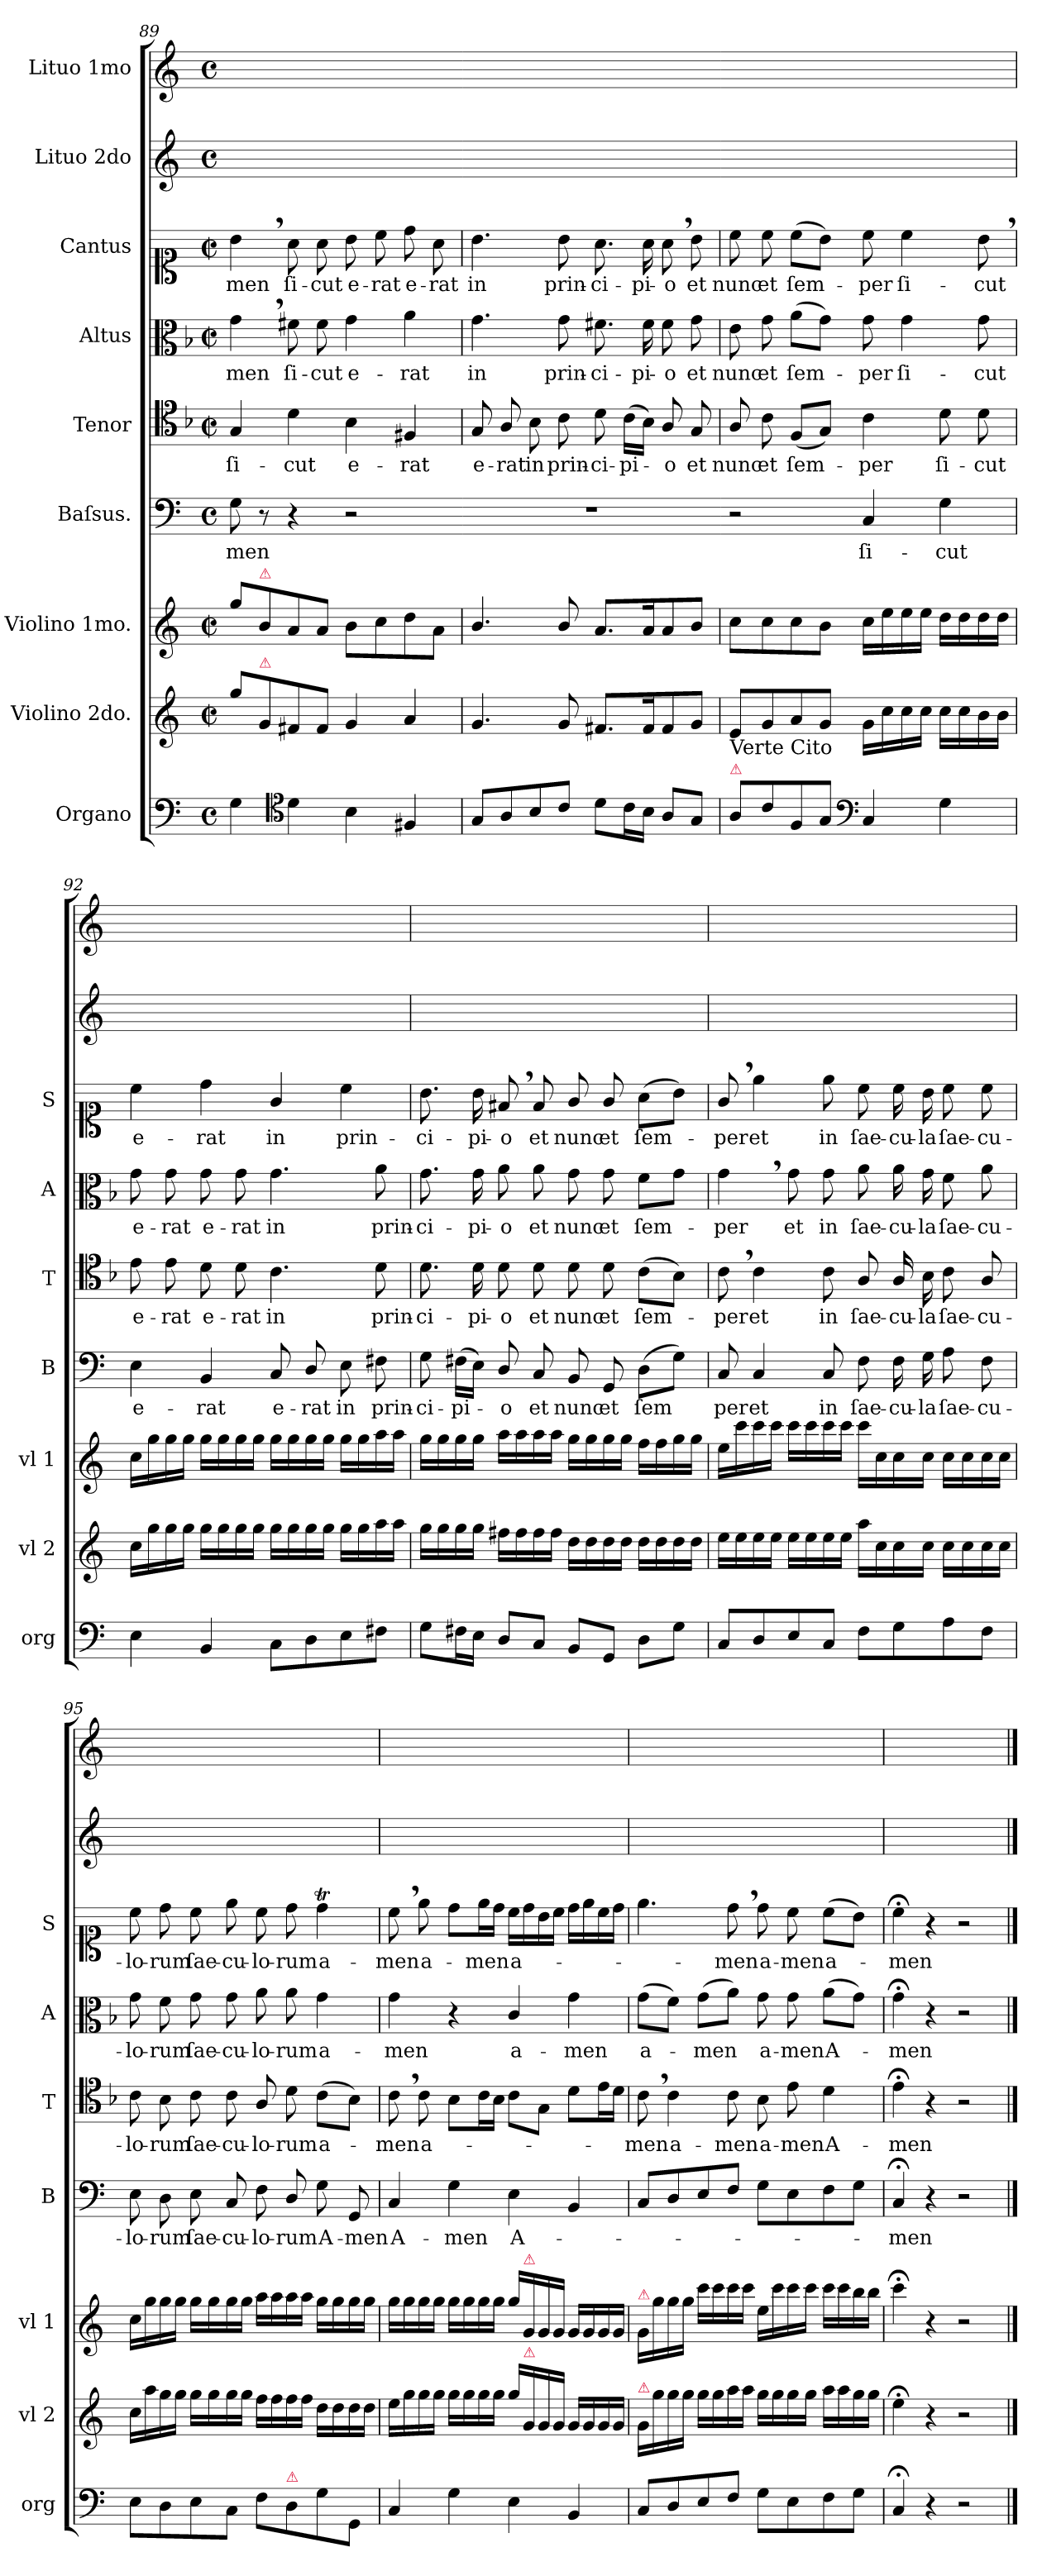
**kern	**kern	**kern	**kern	**text	**kern	**text	**kern	**text	**kern	**text	**kern	**kern
*part9	*part8	*part7	*part6	*part6	*part5	*part5	*part4	*part4	*part3	*part3	*part2	*part1
*staff9	*staff8	*staff7	*staff6	*staff6	*staff5	*staff5	*staff4	*staff4	*staff3	*staff3	*staff2	*staff1
*I"Organo	*I"Violino 2do.	*I"Violino 1mo.	*I"Baſsus.	*	*I"Tenor	*	*I"Altus	*	*I"Cantus	*	*I"Lituo 2do	*I"Lituo 1mo
*I'org	*I'vl 2	*I'vl 1	*I'B	*	*I'T	*	*I'A	*	*I'S	*	*	*
*clefF4	*clefG2	*clefG2	*clefF4	*	*clefC4	*	*clefC3	*	*clefC1	*	*clefG2	*clefG2
*k[]	*k[]	*k[]	*k[]	*	*k[b-]	*	*k[b-]	*	*k[]	*	*k[]	*k[]
*C:	*C:	*C:	*C:	*	*	*	*	*	*C:	*	*C:	*C:
*M4/4	*M4/4	*M4/4	*M4/4	*	*M4/4	*	*M4/4	*	*M4/4	*	*M4/4	*M4/4
*met(c)	*met(c|)	*met(c|)	*met(c)	*	*met(c|)	*	*met(c|)	*	*met(c|)	*	*met(c)	*met(c)
=89	=89	=89	=89	=89	=89	=89	=89	=89	=89	=89	=89	=89
4G\	8gg\L	8gg\L	8G\	-men	4G/	ſi-	4g,<\	-men	4b,<\	-men	1ryy	1ryy
!	!	!LO:TX:a:color=crimson:t=⚠	!	!	!	!	!	!	!	!	!	!
!	!LO:TX:a:color=crimson:t=⚠	!	!	!	!	!	!	!	!	!	!	!
.	8g/	8b/	8r	.	.	.	.	.	.	.	.	.
*clefC4	*	*	*	*	*	*	*	*	*	*	*	*
4d\	8f#X/	8a/	4r	.	4d\	-cut	8f#X\	ſi-	8a\	ſi-	.	.
.	8f#/J	8a/J	.	.	.	.	8f#\	-cut	8a\	-cut	.	.
4B\	4g/	8b\L	2r	.	4B-\	e-	4g\	e-	8b\	e-	.	.
.	.	8cc\	.	.	.	.	.	.	8cc\	-rat	.	.
4F#X/	4a/	8dd\	.	.	4F#X/	-rat	4a\	-rat	8dd\	-e-	.	.
.	.	8a\J	.	.	.	.	.	.	8a\	-rat	.	.
=90	=90	=90	=90-	=90	=90	=90	=90	=90	=90	=90	=90	=90
8G/L	4.g/	4.b/	1r	.	8G/	e-	4.g\	in	4.b\	in	1ryy	1ryy
8A/	.	.	.	.	8A/	-rat	.	.	.	.	.	.
8B/	.	.	.	.	8B-\	in	.	.	.	.	.	.
8c/J	8g/	8b/	.	.	8c\	prin-	8g\	prin-	8b\	prin-	.	.
8d\L	8.f#X/L	8.a/L	.	.	8d\	-ci-	8.f#X\	-ci-	8.a\	-ci-	.	.
16c\L	.	.	.	.	(16c\LL	-pi-	.	.	.	.	.	.
16B\JJ	16f#/K	16a/K	.	.	16B-\JJ)	.	16f#\	-pi-	16a\	-pi-	.	.
8A/L	8f#/	8a/	.	.	8A/	-o	8f#\	-o	8a,<\	-o	.	.
8G/J	8g/J	8b/J	.	.	8G/	et	8g\	et	8b\	et	.	.
=91	=91	=91	=91-	=91	=91	=91	=91	=91	=91	=91	=91	=91
!LO:TX:a:color=crimson:t=⚠	!	!	!	!	!	!	!	!	!	!	!	!
8A\L	8e/L	8cc\L	2r	.	8A/	nunc	8e\	nunc	8cc\	nunc	1ryy	1ryy
8c\	8g/	8cc\	.	.	8c\	et	8g\	et	8cc\	et	.	.
8F/	8a/	8cc\	.	.	(8F/L	ſem-	(8a\L	ſem-	(8cc\L	ſem-	.	.
8G/J	8g/J	8b\J	.	.	8G/J)	.	8g\J)	.	8b\J)	.	.	.
*clefF4	*	*	*	*	*	*	*	*	*	*	*	*
4C/	16g\LL	16cc\LL	4C/	ſi-	4c\	-per	8g\	-per	8cc\	-per	.	.
.	16cc\	16ee\	.	.	.	.	.	.	.	.	.	.
.	16cc\	16ee\	.	.	.	.	4g\	ſi-	4cc\	ſi-	.	.
.	16cc\JJ	16ee\JJ	.	.	.	.	.	.	.	.	.	.
4G\	16cc\LL	16dd\LL	4G\	-cut	8d\	ſi-	.	.	.	.	.	.
.	16cc\	16dd\	.	.	.	.	.	.	.	.	.	.
.	16b\	16dd\	.	.	8d\	-cut	8g\	-cut	8b,<\	-cut	.	.
.	16b\JJ	16dd\JJ	.	.	.	.	.	.	.	.	.	.
!	!LO:TX:b:t=Verte Cito	!	!	!	!	!	!	!	!	!	!	!
=92	=92	=92	=92	=92	=92	=92	=92	=92	=92	=92	=92	=92
4E\	16cc\LL	16cc\LL	4E\	e-	8e\	e-	8g\	e-	4cc\	e-	1ryy	1ryy
.	16gg\	16gg\	.	.	.	.	.	.	.	.	.	.
.	16gg\	16gg\	.	.	8e\	-rat	8g\	-rat	.	.	.	.
.	16gg\JJ	16gg\JJ	.	.	.	.	.	.	.	.	.	.
4BB/	16gg\LL	16gg\LL	4BB/	-rat	8d\	e-	8g\	e-	4dd\	-rat	.	.
.	16gg\	16gg\	.	.	.	.	.	.	.	.	.	.
.	16gg\	16gg\	.	.	8d\	-rat	8g\	-rat	.	.	.	.
.	16gg\JJ	16gg\JJ	.	.	.	.	.	.	.	.	.	.
8C\L	16gg\LL	16gg\LL	8C/	e-	4.c\	in	4.g\	in	4g/	in	.	.
.	16gg\	16gg\	.	.	.	.	.	.	.	.	.	.
8D\	16gg\	16gg\	8D/	-rat	.	.	.	.	.	.	.	.
.	16gg\JJ	16gg\JJ	.	.	.	.	.	.	.	.	.	.
8E\	16gg\LL	16gg\LL	8E\	in	.	.	.	.	4cc\	prin-	.	.
.	16gg\	16gg\	.	.	.	.	.	.	.	.	.	.
8F#X\J	16aa\	16aa\	8F#X\	prin-	8d\	prin-	8a\	prin-	.	.	.	.
.	16aa\JJ	16aa\JJ	.	.	.	.	.	.	.	.	.	.
=93	=93	=93	=93	=93	=93	=93	=93	=93	=93	=93	=93	=93
8G\L	16gg\LL	16gg\LL	8G\	-ci-	8.d\	-ci-	8.g\	-ci-	8.b\	-ci-	1ryy	1ryy
.	16gg\	16gg\	.	.	.	.	.	.	.	.	.	.
16F#X\L	16gg\	16gg\	(16F#X\LL	-pi-	.	.	.	.	.	.	.	.
16E\JJ	16gg\JJ	16gg\JJ	16E\JJ)	.	16d\	-pi-	16g\	-pi-	16b\	-pi-	.	.
8D/L	16ff#X\LL	16aa\LL	8D/	-o	8d\	-o	8a\	-o	8f#X,</	-o	.	.
.	16ff#\	16aa\	.	.	.	.	.	.	.	.	.	.
8C/J	16ff#\	16aa\	8C/	et	8d\	et	8a\	et	8f#/	et	.	.
.	16ff#\JJ	16aa\JJ	.	.	.	.	.	.	.	.	.	.
8BB/L	16dd\LL	16gg\LL	8BB/	nunc	8d\	nunc	8g\	nunc	8g/	nunc	.	.
.	16dd\	16gg\	.	.	.	.	.	.	.	.	.	.
8GG/J	16dd\	16gg\	8GG/	et	8d\	et	8g\	et	8g/	et	.	.
.	16dd\JJ	16gg\JJ	.	.	.	.	.	.	.	.	.	.
8D\L	16dd\LL	16ff\LL	(8D\L	ſem	(8c\L	ſem-	8f\L	ſem-	(8a\L	ſem-	.	.
.	16dd\	16ff\	.	.	.	.	.	.	.	.	.	.
8G\J	16dd\	16gg\	8G\J)	.	8B-\J)	.	8g\J	.	8b\J)	.	.	.
.	16dd\JJ	16gg\JJ	.	.	.	.	.	.	.	.	.	.
=94	=94	=94	=94	=94	=94	=94	=94	=94	=94	=94	=94	=94
8C/L	16ee\LL	16ee\LL	8C/	-per	8c,<\	-per	4g,<\	-per	8g,</	-per	1ryy	1ryy
.	16ee\	16ccc\	.	.	.	.	.	.	.	.	.	.
8D/	16ee\	16ccc\	4C/	et	4c\	et	.	.	4ee\	et	.	.
.	16ee\JJ	16ccc\JJ	.	.	.	.	.	.	.	.	.	.
8E/	16ee\LL	16ccc\LL	.	.	.	.	8g\	et	.	.	.	.
.	16ee\	16ccc\	.	.	.	.	.	.	.	.	.	.
8C/J	16ee\	16ccc\	8C/	in	8c\	in	8g\	in	8ee\	in	.	.
.	16ee\JJ	16ccc\JJ	.	.	.	.	.	.	.	.	.	.
8F\L	16aa\LL	16ccc\LL	8F\	ſae-	8A/	ſae-	8a\	ſae-	8cc\	ſae-	.	.
.	16cc\	16cc\	.	.	.	.	.	.	.	.	.	.
8G\	16cc\	16cc\	16F\	-cu-	16A/	-cu-	16a\	-cu-	16cc\	-cu-	.	.
.	16cc\JJ	16cc\JJ	16G\	-la	16B-\	-la	16g\	-la	16b\	-la	.	.
8A\	16cc\LL	16cc\LL	8A\	ſae-	8c\	ſae-	8f\	ſae-	8cc\	ſae-	.	.
.	16cc\	16cc\	.	.	.	.	.	.	.	.	.	.
8F\J	16cc\	16cc\	8F\	-cu-	8A/	-cu-	8a\	-cu-	8cc\	-cu-	.	.
.	16cc\JJ	16cc\JJ	.	.	.	.	.	.	.	.	.	.
=95	=95	=95	=95	=95	=95	=95	=95	=95	=95	=95	=95	=95
8E\L	16cc\LL	16cc\LL	8E\	-lo-	8c\	-lo-	8g\	-lo-	8cc\	-lo-	1ryy	1ryy
.	16aa\	16gg\	.	.	.	.	.	.	.	.	.	.
8D\	16gg\	16gg\	8D\	-rum	8B-\	-rum	8f\	-rum	8dd\	-rum	.	.
.	16gg\JJ	16gg\JJ	.	.	.	.	.	.	.	.	.	.
8E\	16gg\LL	16gg\LL	8E\	ſae-	8c\	ſae-	8g\	ſae-	8cc\	ſae-	.	.
.	16gg\	16gg\	.	.	.	.	.	.	.	.	.	.
8C\J	16gg\	16gg\	8C/	-cu-	8c\	-cu-	8g\	-cu-	8ee\	-cu-	.	.
.	16gg\JJ	16gg\JJ	.	.	.	.	.	.	.	.	.	.
8F\L	16ff\LL	16aa\LL	8F\	-lo-	8A/	-lo-	8a\	-lo-	8cc\	-lo-	.	.
.	16ff\	16aa\	.	.	.	.	.	.	.	.	.	.
!LO:TX:a:color=crimson:t=⚠	!	!	!	!	!	!	!	!	!	!	!	!
8D\	16ff\	16aa\	8D/	-rum	8d\	-rum	8a\	-rum	8dd\	-rum	.	.
.	16ff\JJ	16aa\JJ	.	.	.	.	.	.	.	.	.	.
8G\	16dd\LL	16gg\LL	8G\	A-	(8c\L	a-	4g\	a-	4ddT\	a-	.	.
.	16dd\	16gg\	.	.	.	.	.	.	.	.	.	.
8GG/J	16dd\	16gg\	8GG/	-men	8B-\J)	.	.	.	.	.	.	.
.	16dd\JJ	16gg\JJ	.	.	.	.	.	.	.	.	.	.
=96	=96	=96	=96	=96	=96	=96	=96	=96	=96	=96	=96	=96
4C/	16ee\LL	16gg\LL	4C/	A-	8c,<\	-men	4g\	-men	8cc,<\	-men	1ryy	1ryy
.	16gg\	16gg\	.	.	.	.	.	.	.	.	.	.
.	16gg\	16gg\	.	.	8c\	a-	.	.	8ee\	a-	.	.
.	16gg\JJ	16gg\JJ	.	.	.	.	.	.	.	.	.	.
4G\	16gg\LL	16gg\LL	4G\	-men	8B-\L	.	4r	.	8dd\L	.	.	.
.	16gg\	16gg\	.	.	.	.	.	.	.	.	.	.
.	16gg\	16gg\	.	.	16c\L	.	.	.	16ee\L	-men	.	.
.	16gg\JJ	16gg\JJ	.	.	16B-\JJ	.	.	.	16dd\JJ	.	.	.
4E\	16gg\LL	16gg\LL	4E\	A-	8c\L	.	4c/	a-	16cc\LL	a-	.	.
!	!	!LO:TX:a:color=crimson:t=⚠	!	!	!	!	!	!	!	!	!	!
!	!LO:TX:a:color=crimson:t=⚠	!	!	!	!	!	!	!	!	!	!	!
.	16g/	16g/	.	.	.	.	.	.	16dd\	.	.	.
.	16g/	16g/	.	.	8G\J	.	.	.	16b\	.	.	.
.	16g/JJ	16g/JJ	.	.	.	.	.	.	16cc\JJ	.	.	.
4BB/	16g/LL	16g/LL	4BB/	.	8d\L	.	4g\	-men	16dd\LL	.	.	.
.	16g/	16g/	.	.	.	.	.	.	16ee\	.	.	.
.	16g/	16g/	.	.	16e\L	.	.	.	16cc\	.	.	.
.	16g/JJ	16g/JJ	.	.	16d\JJ	.	.	.	16dd\JJ	.	.	.
=97	=97	=97	=97	=97	=97	=97	=97	=97	=97	=97	=97	=97
!	!	!LO:TX:a:color=crimson:t=⚠	!	!	!	!	!	!	!	!	!	!
!	!LO:TX:a:color=crimson:t=⚠	!	!	!	!	!	!	!	!	!	!	!
8C/L	16g/LL	16g/LL	8C/L	.	8c,<\	-men	(8g\L	a-	4.ee\	.	1ryy	1ryy
.	16gg\	16gg\	.	.	.	.	.	.	.	.	.	.
8D/	16gg\	16gg\	8D/	.	4c\	a-	8f\J)	.	.	.	.	.
.	16gg\JJ	16gg\JJ	.	.	.	.	.	.	.	.	.	.
8E/	16gg\LL	16ccc\LL	8E/	.	.	.	(8g\L	-men	.	.	.	.
.	16gg\	16ccc\	.	.	.	.	.	.	.	.	.	.
8F/J	16aa\	16ccc\	8F/J	.	8c\	-men	8a\J)	.	8dd,<\	-men	.	.
.	16aa\JJ	16ccc\JJ	.	.	.	.	.	.	.	.	.	.
8G\L	16gg\LL	16ee\LL	8G\L	.	8B-\	a-	8g\	a-	8dd\	a-	.	.
.	16gg\	16ccc\	.	.	.	.	.	.	.	.	.	.
8E\	16gg\	16ccc\	8E\	.	8e\	-men	8g\	-men	8cc\	-men	.	.
.	16gg\JJ	16ccc\JJ	.	.	.	.	.	.	.	.	.	.
8F\	16aa\LL	16ccc\LL	8F\	.	4d\	A-	(8a\L	A-	(8cc\L	a-	.	.
.	16aa\	16ccc\	.	.	.	.	.	.	.	.	.	.
8G\J	16gg\	16bb\	8G\J	.	.	.	8g\J)	.	8b\J)	.	.	.
.	16gg\JJ	16bb\JJ	.	.	.	.	.	.	.	.	.	.
=98	=98	=98	=98	=98	=98	=98	=98	=98	=98	=98	=98	=98
4C;/	4ee;<\	4ccc;<\	4C;/	-men	4e;<\	-men	4g;<\	-men	4cc;<\	-men	1ryy	1ryy
4r	4r	4r	4r	.	4r	.	4r	.	4r	.	.	.
2r	2r	2r	2r	.	2r	.	2r	.	2r	.	.	.
==	==	==	==	==	==	==	==	==	==	==	==	==
*-	*-	*-	*-	*-	*-	*-	*-	*-	*-	*-	*-	*-
